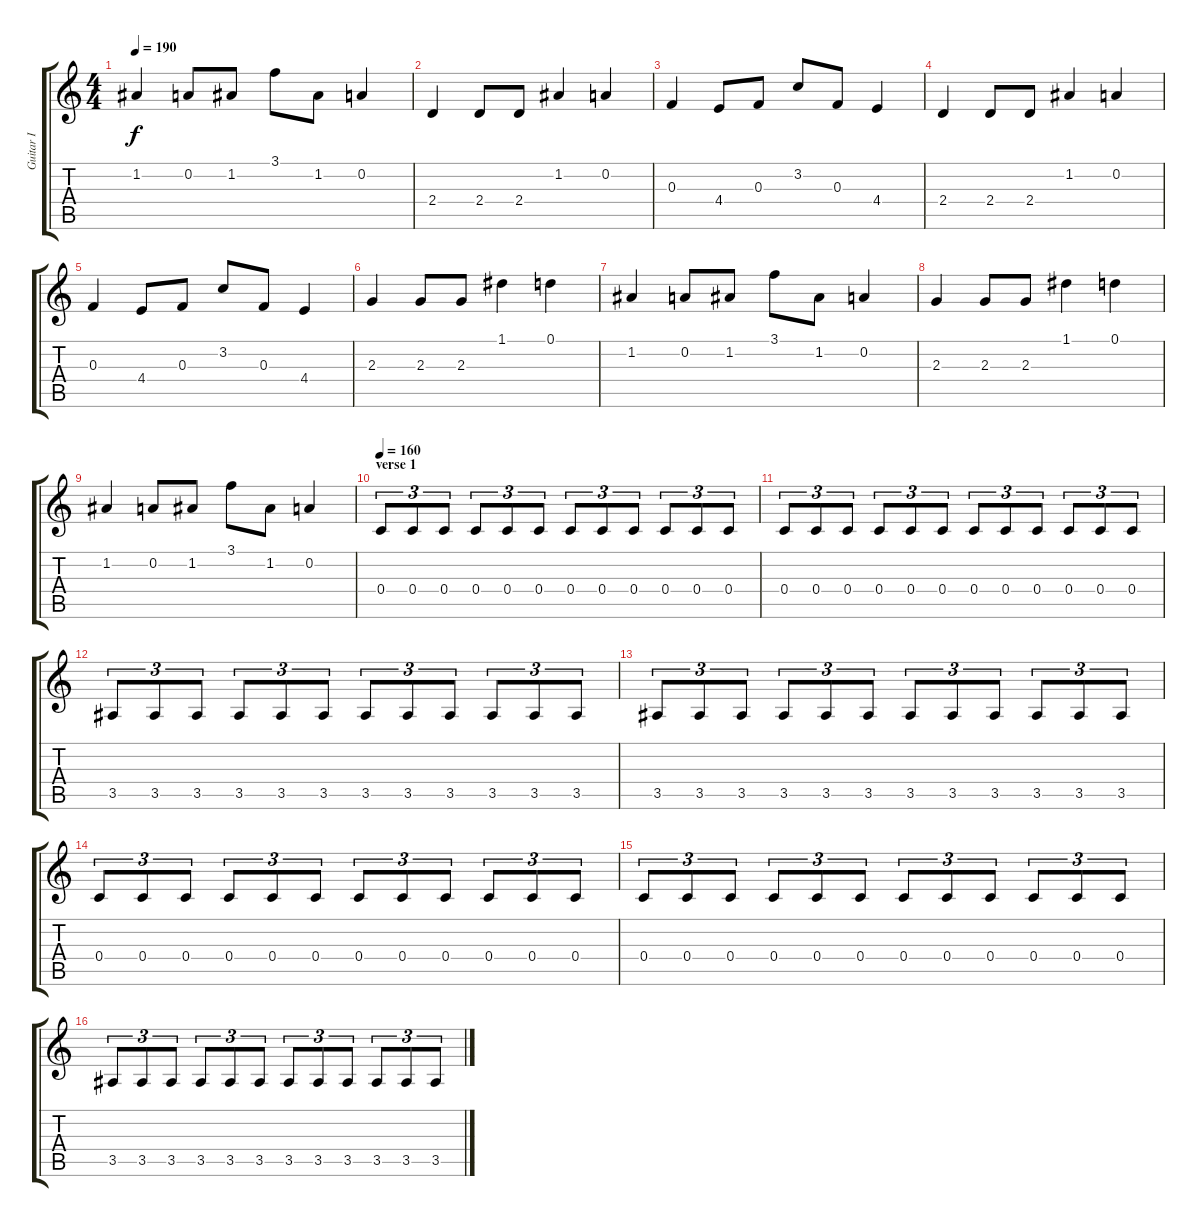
\track ("Guitar I" "Guitar I") {instrument distortionguitar}
\staff {score tabs}
\tuning (D4 A3 F3 C3 G2 D2) {hide}
\ts (4 4)
\tempo 190
\clef g2
\ks c
1.2.4{dy f} 0.2.8 1.2.8 3.1.8 1.2.8 0.2.4 |
2.4.4 2.4.8 2.4.8 1.2.4 0.2.4 |
0.3.4 4.4.8 0.3.8 3.2.8 0.3.8 4.4.4 |
2.4.4 2.4.8 2.4.8 1.2.4 0.2.4 |
0.3.4 4.4.8 0.3.8 3.2.8 0.3.8 4.4.4 |
2.3.4 2.3.8 2.3.8 1.1.4 0.1.4 |
1.2.4 0.2.8 1.2.8 3.1.8 1.2.8 0.2.4 |
2.3.4 2.3.8 2.3.8 1.1.4 0.1.4 |
1.2.4 0.2.8 1.2.8 3.1.8 1.2.8 0.2.4 |
\section ("" "verse 1 ")
\tempo 160
0.4.8{tu (3 2)} 0.4.8{tu (3 2)} 0.4.8{tu (3 2)} 0.4.8{tu (3 2)} 0.4.8{tu (3 2)} 0.4.8{tu (3 2)} 0.4.8{tu (3 2)} 0.4.8{tu (3 2)} 0.4.8{tu (3 2)} 0.4.8{tu (3 2)} 0.4.8{tu (3 2)} 0.4.8{tu (3 2)} |
0.4.8{tu (3 2)} 0.4.8{tu (3 2)} 0.4.8{tu (3 2)} 0.4.8{tu (3 2)} 0.4.8{tu (3 2)} 0.4.8{tu (3 2)} 0.4.8{tu (3 2)} 0.4.8{tu (3 2)} 0.4.8{tu (3 2)} 0.4.8{tu (3 2)} 0.4.8{tu (3 2)} 0.4.8{tu (3 2)} |
3.5.8{tu (3 2)} 3.5.8{tu (3 2)} 3.5.8{tu (3 2)} 3.5.8{tu (3 2)} 3.5.8{tu (3 2)} 3.5.8{tu (3 2)} 3.5.8{tu (3 2)} 3.5.8{tu (3 2)} 3.5.8{tu (3 2)} 3.5.8{tu (3 2)} 3.5.8{tu (3 2)} 3.5.8{tu (3 2)} |
3.5.8{tu (3 2)} 3.5.8{tu (3 2)} 3.5.8{tu (3 2)} 3.5.8{tu (3 2)} 3.5.8{tu (3 2)} 3.5.8{tu (3 2)} 3.5.8{tu (3 2)} 3.5.8{tu (3 2)} 3.5.8{tu (3 2)} 3.5.8{tu (3 2)} 3.5.8{tu (3 2)} 3.5.8{tu (3 2)} |
0.4.8{tu (3 2)} 0.4.8{tu (3 2)} 0.4.8{tu (3 2)} 0.4.8{tu (3 2)} 0.4.8{tu (3 2)} 0.4.8{tu (3 2)} 0.4.8{tu (3 2)} 0.4.8{tu (3 2)} 0.4.8{tu (3 2)} 0.4.8{tu (3 2)} 0.4.8{tu (3 2)} 0.4.8{tu (3 2)} |
0.4.8{tu (3 2)} 0.4.8{tu (3 2)} 0.4.8{tu (3 2)} 0.4.8{tu (3 2)} 0.4.8{tu (3 2)} 0.4.8{tu (3 2)} 0.4.8{tu (3 2)} 0.4.8{tu (3 2)} 0.4.8{tu (3 2)} 0.4.8{tu (3 2)} 0.4.8{tu (3 2)} 0.4.8{tu (3 2)} |
3.5.8{tu (3 2)} 3.5.8{tu (3 2)} 3.5.8{tu (3 2)} 3.5.8{tu (3 2)} 3.5.8{tu (3 2)} 3.5.8{tu (3 2)} 3.5.8{tu (3 2)} 3.5.8{tu (3 2)} 3.5.8{tu (3 2)} 3.5.8{tu (3 2)} 3.5.8{tu (3 2)} 3.5.8{tu (3 2)}
